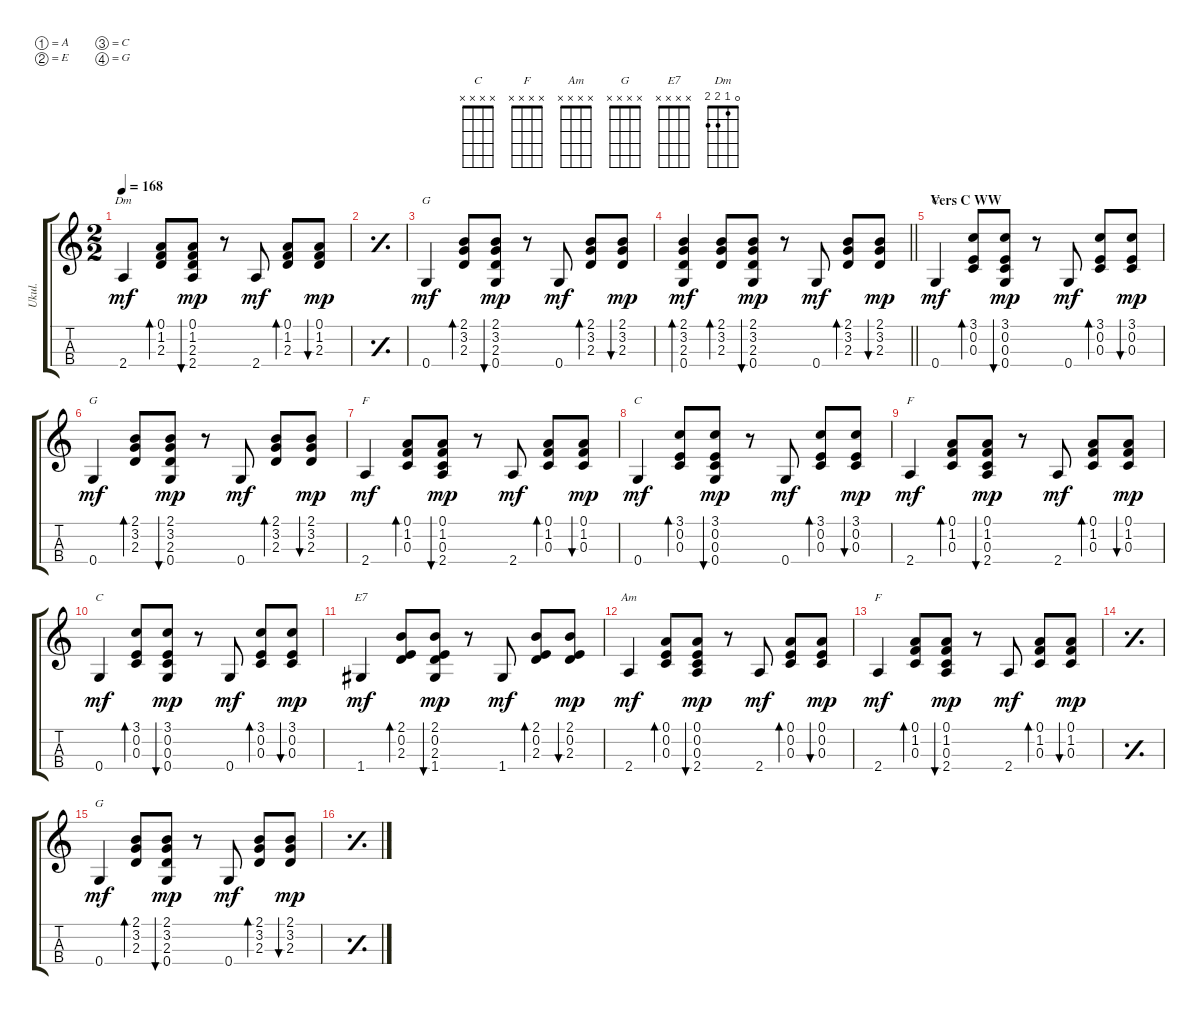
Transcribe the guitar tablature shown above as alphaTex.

\bracketExtendMode groupsimilarinstruments
\multiTrackTrackNamePolicy hidden
\otherSystemsTrackNameOrientation horizontal
\track ("Ukulele" "Ukul.") {mute instrument acousticguitarnylon}
\staff {score tabs}
\tuning (A4 E4 C4 G3)
\displaytranspose 0
\chord ("C" x x x x)
\chord ("F" x x x x)
\chord ("Am" x x x x)
\chord ("G" x x x x)
\chord ("E7" x x x x)
\chord ("Dm" 0 1 2 2)
\ts (2 2)
\tempo 168
\clef g2
\ks c
2.4.4{ch "Dm" dy mf beam Up} (0.1 1.2 2.3).8{bd 30 beam Up} (0.1 1.2 2.3 2.4).8{bu 30 dy mp beam Up} r.8{beam Up} 2.4.8{dy mf beam Up} (0.1 1.2 2.3).8{bd 30 beam Up} (0.1 1.2 2.3).8{bu 30 dy mp beam Up} |
\simile simple
|
\simile none
0.4.4{ch "G" dy mf beam Up} (2.1 3.2 2.3).8{bd 30 beam Up} (2.1 3.2 2.3 0.4).8{bu 30 dy mp beam Up} r.8{beam Up} 0.4.8{dy mf beam Up} (2.1 3.2 2.3).8{bd 30 beam Up} (2.1 3.2 2.3).8{bu 30 dy mp beam Up} |
\barLineRight lightlight
(0.4 2.3 3.2 2.1).4{bd 30 dy mf beam Up} (2.1 3.2 2.3).8{bd 30 beam Up} (2.1 3.2 2.3 0.4).8{bu 30 dy mp beam Up} r.8{beam Up} 0.4.8{dy mf beam Up} (2.1 3.2 2.3).8{bd 30 beam Up} (2.1 3.2 2.3).8{bu 30 dy mp beam Up} |
\section ("" "Vers C WW")
0.4.4{ch "C" dy mf beam Up} (3.1 0.2 0.3).8{bd 30 beam Up} (3.1 0.2 0.3 0.4).8{bu 30 dy mp beam Up} r.8{beam Up} 0.4.8{dy mf beam Up} (3.1 0.2 0.3).8{bd 30 beam Up} (3.1 0.2 0.3).8{bu 30 dy mp beam Up} |
0.4.4{ch "G" dy mf beam Up} (2.1 3.2 2.3).8{bd 30 beam Up} (2.1 3.2 2.3 0.4).8{bu 30 dy mp beam Up} r.8{beam Up} 0.4.8{dy mf beam Up} (2.1 3.2 2.3).8{bd 30 beam Up} (2.1 3.2 2.3).8{bu 30 dy mp beam Up} |
2.4.4{ch "F" dy mf beam Up} (0.1 1.2 0.3).8{bd 30 beam Up} (0.1 1.2 0.3 2.4).8{bu 30 dy mp beam Up} r.8{beam Up} 2.4.8{dy mf beam Up} (0.1 1.2 0.3).8{bd 30 beam Up} (0.1 1.2 0.3).8{bu 30 dy mp beam Up} |
0.4.4{ch "C" dy mf beam Up} (3.1 0.2 0.3).8{bd 30 beam Up} (3.1 0.2 0.3 0.4).8{bu 30 dy mp beam Up} r.8{beam Up} 0.4.8{dy mf beam Up} (3.1 0.2 0.3).8{bd 30 beam Up} (3.1 0.2 0.3).8{bu 30 dy mp beam Up} |
2.4.4{ch "F" dy mf beam Up} (0.1 1.2 0.3).8{bd 30 beam Up} (0.1 1.2 0.3 2.4).8{bu 30 dy mp beam Up} r.8{beam Up} 2.4.8{dy mf beam Up} (0.1 1.2 0.3).8{bd 30 beam Up} (0.1 1.2 0.3).8{bu 30 dy mp beam Up} |
0.4.4{ch "C" dy mf beam Up} (3.1 0.2 0.3).8{bd 30 beam Up} (3.1 0.2 0.3 0.4).8{bu 30 dy mp beam Up} r.8{beam Up} 0.4.8{dy mf beam Up} (3.1 0.2 0.3).8{bd 30 beam Up} (3.1 0.2 0.3).8{bu 30 dy mp beam Up} |
1.4{acc #}.4{ch "E7" dy mf beam Up} (2.1 0.2 2.3).8{bd 30 beam Up} (2.1 0.2 2.3 1.4{acc #}).8{bu 30 dy mp beam Up} r.8{beam Up} 1.4{acc #}.8{dy mf beam Up} (2.1 0.2 2.3).8{bd 30 beam Up} (2.1 0.2 2.3).8{bu 30 dy mp beam Up} |
2.4.4{ch "Am" dy mf beam Up} (0.1 0.2 0.3).8{bd 30 beam Up} (0.1 0.2 0.3 2.4).8{bu 30 dy mp beam Up} r.8{beam Up} 2.4.8{dy mf beam Up} (0.1 0.2 0.3).8{bd 30 beam Up} (0.1 0.2 0.3).8{bu 30 dy mp beam Up} |
2.4.4{ch "F" dy mf beam Up} (0.1 1.2 0.3).8{bd 30 beam Up} (0.1 1.2 0.3 2.4).8{bu 30 dy mp beam Up} r.8{beam Up} 2.4.8{dy mf beam Up} (0.1 1.2 0.3).8{bd 30 beam Up} (0.1 1.2 0.3).8{bu 30 dy mp beam Up} |
\simile simple
|
\simile none
0.4.4{ch "G" dy mf beam Up} (2.1 3.2 2.3).8{bd 30 beam Up} (2.1 3.2 2.3 0.4).8{bu 30 dy mp beam Up} r.8{beam Up} 0.4.8{dy mf beam Up} (2.1 3.2 2.3).8{bd 30 beam Up} (2.1 3.2 2.3).8{bu 30 dy mp beam Up} |
\simile simple
